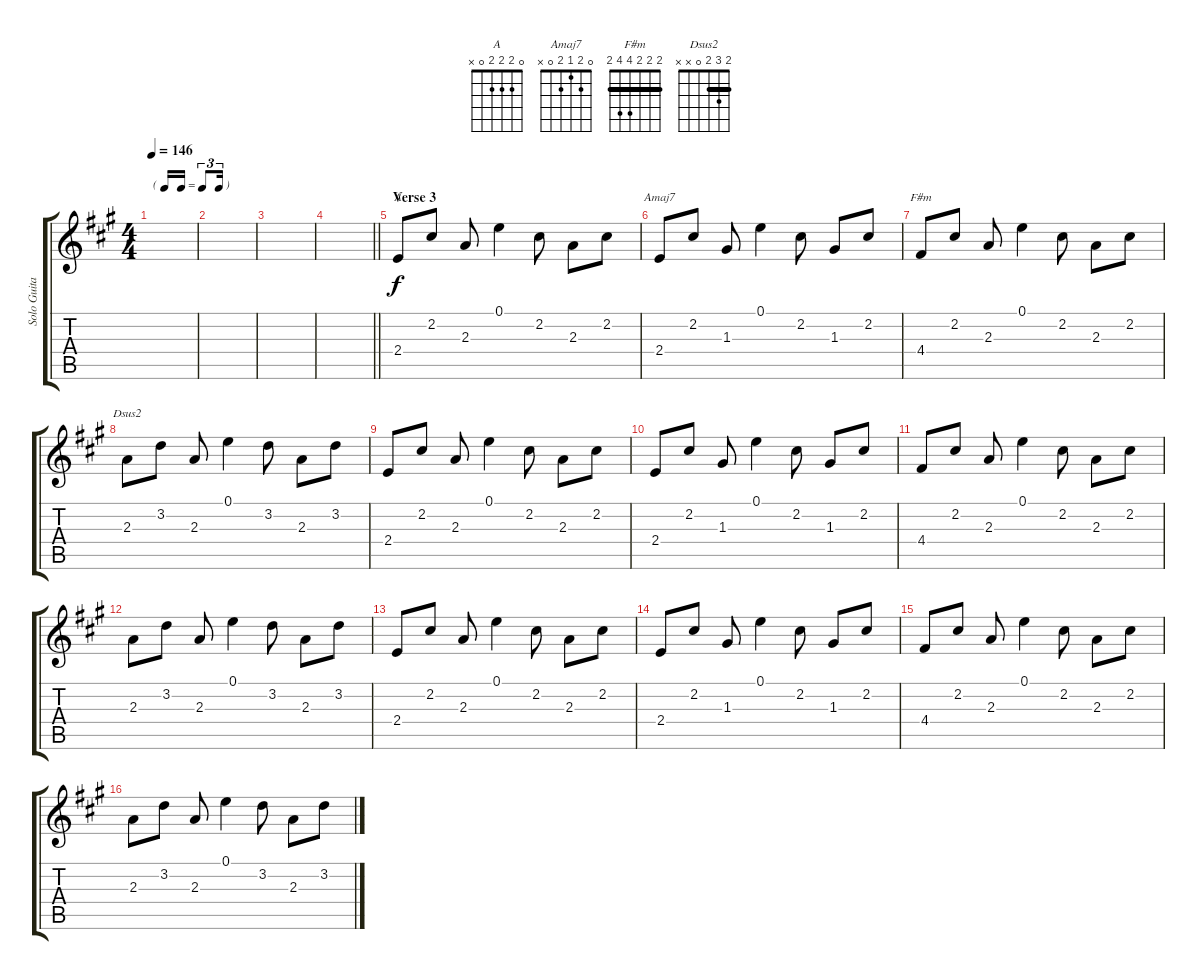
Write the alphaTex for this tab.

\track ("Solo Guitar" "Solo Guita") {instrument acousticguitarsteel}
\staff {score tabs}
\tuning (E4 B3 G3 D3 A2 E2) {hide}
\chord ("A" 0 2 2 2 0 x)
\chord ("Amaj7" 0 2 1 2 0 x)
\chord ("F#m" 2 2 2 4 4 2) {barre 2}
\chord ("Dsus2" 2 3 2 0 x x) {barre 2}
\ts (4 4)
\tf triplet16th
\tempo 146
\clef g2
\ks a
|
|
|
\barLineRight lightlight
|
\section ("" "Verse 3")
2.4.8{ch "A"} 2.2.8 2.3.8 0.1.4 2.2.8 2.3.8 2.2.8 |
2.4.8{ch "Amaj7"} 2.2.8 1.3.8 0.1.4 2.2.8 1.3.8 2.2.8 |
4.4.8{ch "F#m"} 2.2.8 2.3.8 0.1.4 2.2.8 2.3.8 2.2.8 |
2.3.8{ch "Dsus2"} 3.2.8 2.3.8 0.1.4 3.2.8 2.3.8 3.2.8 |
2.4.8 2.2.8 2.3.8 0.1.4 2.2.8 2.3.8 2.2.8 |
2.4.8 2.2.8 1.3.8 0.1.4 2.2.8 1.3.8 2.2.8 |
4.4.8 2.2.8 2.3.8 0.1.4 2.2.8 2.3.8 2.2.8 |
2.3.8 3.2.8 2.3.8 0.1.4 3.2.8 2.3.8 3.2.8 |
2.4.8 2.2.8 2.3.8 0.1.4 2.2.8 2.3.8 2.2.8 |
2.4.8 2.2.8 1.3.8 0.1.4 2.2.8 1.3.8 2.2.8 |
4.4.8 2.2.8 2.3.8 0.1.4 2.2.8 2.3.8 2.2.8 |
2.3.8 3.2.8 2.3.8 0.1.4 3.2.8 2.3.8 3.2.8
